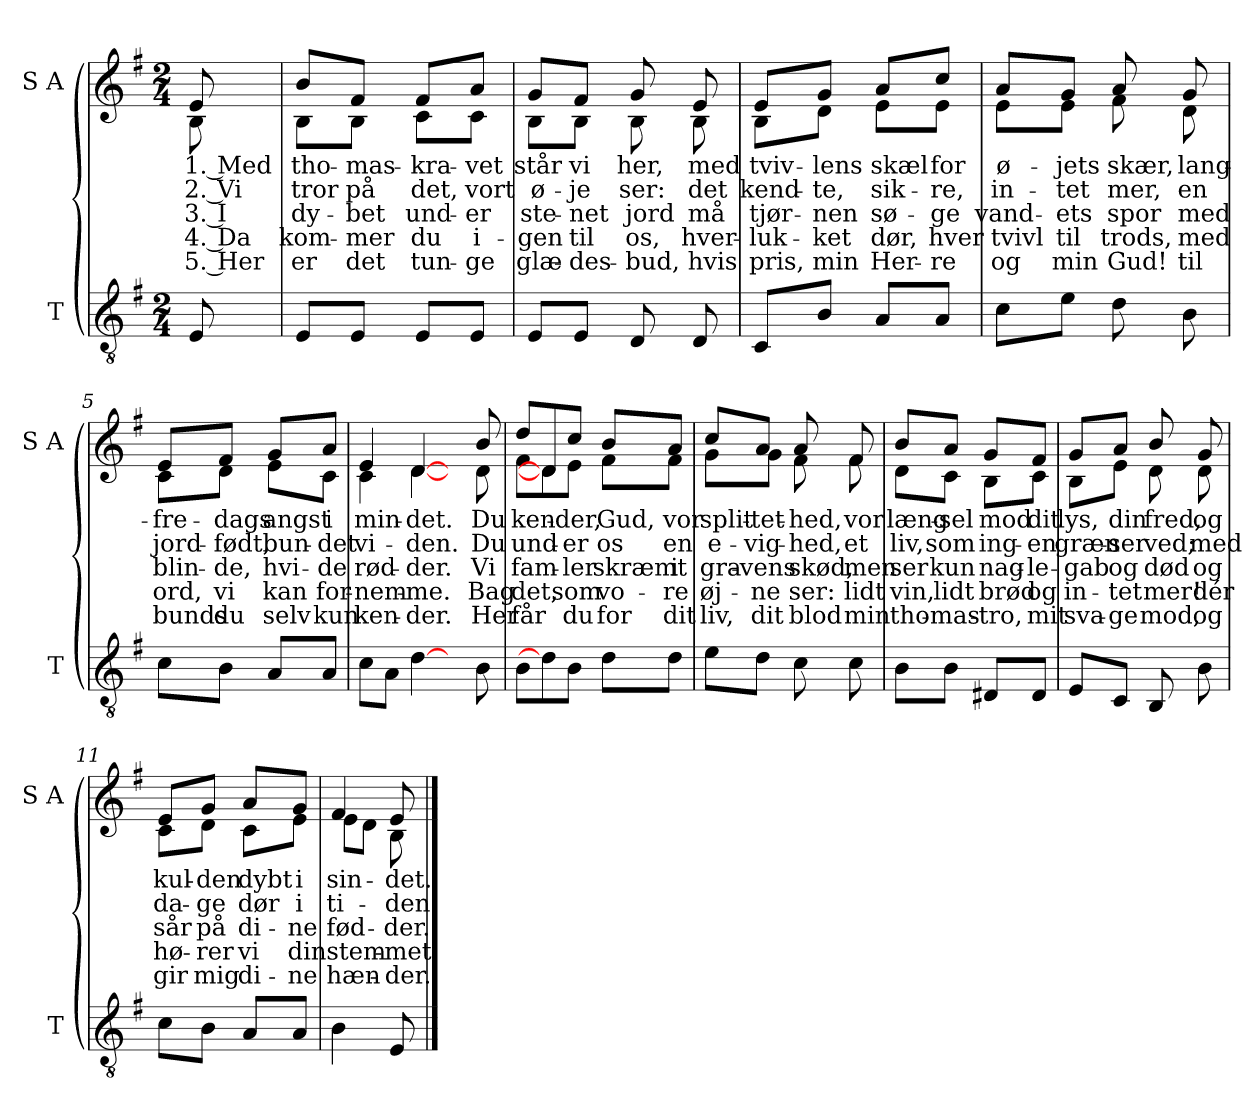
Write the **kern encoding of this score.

**kern	**kern	**text	**text	**text	**text	**text
*part2	*part1	*part1	*part1	*part1	*part1	*part1
*staff2	*staff1	*staff1	*staff1	*staff1	*staff1	*staff1
*I"T	*I"S A	*	*	*	*	*
*I'T	*I'S A	*	*	*	*	*
*clefGv2	*clefG2	*	*	*	*	*
*k[f#]	*k[f#]	*	*	*	*	*
*M2/4	*M2/4	*	*	*	*	*
*MM60	*MM60	*	*	*	*	*
=	=	=	=	=	=	=
!	!	!LO:LY:b	!LO:LY:b	!LO:LY:b	!LO:LY:b	!LO:LY:b
*	*^	*	*	*	*	*
8E/	8e/	8B\	1. Med	2. Vi	3. I	4. Da	5. Her
=1	=1	=1	=1	=1	=1	=1	=1
!	!	!	!LO:LY:b	!LO:LY:b	!LO:LY:b	!LO:LY:b	!LO:LY:b
8E/L	8b/L	8B\L	tho-	tror	dy-	kom-	er
!	!	!	!LO:LY:b	!LO:LY:b	!LO:LY:b	!LO:LY:b	!LO:LY:b
8E/J	8f#/J	8B\J	-mas-	på	-bet	-mer	det
!	!	!	!LO:LY:b	!LO:LY:b	!LO:LY:b	!LO:LY:b	!LO:LY:b
8E/L	8f#/L	8c\L	-kra-	det,	und-	du	tun-
!	!	!	!LO:LY:b	!LO:LY:b	!LO:LY:b	!LO:LY:b	!LO:LY:b
8E/J	8a/J	8c\J	-vet	vort	-er	i-	-ge
=2	=2	=2	=2	=2	=2	=2	=2
!	!	!	!LO:LY:b	!LO:LY:b	!LO:LY:b	!LO:LY:b	!LO:LY:b
8E/L	8g/L	8B\L	står	ø-	ste-	-gen	glæ-
!	!	!	!LO:LY:b	!LO:LY:b	!LO:LY:b	!LO:LY:b	!LO:LY:b
8E/J	8f#/J	8B\J	vi	-je	-net	til	-des-
!	!	!	!LO:LY:b	!LO:LY:b	!LO:LY:b	!LO:LY:b	!LO:LY:b
8D/	8g/	8B\	her,	ser:	jord	os,	-bud,
!	!	!	!LO:LY:b	!LO:LY:b	!LO:LY:b	!LO:LY:b	!LO:LY:b
8D/	8e/	8B\	med	det	må	hver-	hvis
=3	=3	=3	=3	=3	=3	=3	=3
!	!	!	!LO:LY:b	!LO:LY:b	!LO:LY:b	!LO:LY:b	!LO:LY:b
8C/L	8e/L	8B\L	tviv-	kend-	tjør-	-luk-	pris,
!	!	!	!LO:LY:b	!LO:LY:b	!LO:LY:b	!LO:LY:b	!LO:LY:b
8B/J	8g/J	8d\J	-lens	-te,	-nen	-ket	min
!	!	!	!LO:LY:b	!LO:LY:b	!LO:LY:b	!LO:LY:b	!LO:LY:b
8A/L	8a/L	8e\L	skæl	sik-	sø-	dør,	Her-
!	!	!	!LO:LY:b	!LO:LY:b	!LO:LY:b	!LO:LY:b	!LO:LY:b
8A/J	8cc/J	8e\J	for	-re,	-ge	hver	-re
=4	=4	=4	=4	=4	=4	=4	=4
!	!	!	!LO:LY:b	!LO:LY:b	!LO:LY:b	!LO:LY:b	!LO:LY:b
8c\L	8a/L	8e\L	ø-	in-	vand-	tvivl	og
!	!	!	!LO:LY:b	!LO:LY:b	!LO:LY:b	!LO:LY:b	!LO:LY:b
8e\J	8g/J	8e\J	-jets	-tet	-ets	til	min
!	!	!	!LO:LY:b	!LO:LY:b	!LO:LY:b	!LO:LY:b	!LO:LY:b
8d\	8a/	8f#\	skær,	mer,	spor	trods,	Gud!
!	!	!	!LO:LY:b	!LO:LY:b	!LO:LY:b	!LO:LY:b	!LO:LY:b
8B\	8g/	8d\	lang-	en	med	med	til
!!LO:LB:g=z	!!
=5	=5	=5	=5	=5	=5	=5	=5
!	!	!	!LO:LY:b	!LO:LY:b	!LO:LY:b	!LO:LY:b	!LO:LY:b
8c\L	8e/L	8c\L	-fre-	jord-	blin-	ord,	bunds
!	!	!	!LO:LY:b	!LO:LY:b	!LO:LY:b	!LO:LY:b	!LO:LY:b
8B\J	8f#/J	8d\J	-dags	-født,	-de,	vi	du
!	!	!	!LO:LY:b	!LO:LY:b	!LO:LY:b	!LO:LY:b	!LO:LY:b
8A/L	8g/L	8e\L	angst	bun-	hvi-	kan	selv
!	!	!	!LO:LY:b	!LO:LY:b	!LO:LY:b	!LO:LY:b	!LO:LY:b
8A/J	8a/J	8c\J	i	-det	-de	for-	kun
=6	=6	=6	=6	=6	=6	=6	=6
!	!	!	!LO:LY:b	!LO:LY:b	!LO:LY:b	!LO:LY:b	!LO:LY:b
8c\L	4e/	4c\	min-	vi-	rød-	-nem-	ken-
8A\J	.	.	.	.	.	.	.
!	!	!	!LO:LY:b	!LO:LY:b	!LO:LY:b	!LO:LY:b	!LO:LY:b
[4d\	[4d/	[4d\	-det.	-den.	-der.	-me.	-der.
8ryy	8ryy	8ryy	.	.	.	.	.
!	!	!	!LO:LY:b	!LO:LY:b	!LO:LY:b	!LO:LY:b	!LO:LY:b
8B\	8b/	8d\	Du	Du	Vi	Bag	Her
=7	=7	=7	=7	=7	=7	=7	=7
!	!	!	!LO:LY:b	!LO:LY:b	!LO:LY:b	!LO:LY:b	!LO:LY:b
8B\L	8dd/L	8f#\L	ken-	und-	fam-	det,	får
8d\]	8d/]	8d\]	.	.	.	.	.
!	!	!	!LO:LY:b	!LO:LY:b	!LO:LY:b	!LO:LY:b	!LO:LY:b
8B\J	8cc/J	8e\J	-der,	-er	-ler	som	du
!	!	!	!LO:LY:b	!LO:LY:b	!LO:LY:b	!LO:LY:b	!LO:LY:b
8d\L	8b/L	8f#\L	Gud,	os	skræmt	vo-	for
!	!	!	!LO:LY:b	!LO:LY:b	!LO:LY:b	!LO:LY:b	!LO:LY:b
8d\J	8a/J	8f#\J	vor	en	i	-re	dit
=8	=8	=8	=8	=8	=8	=8	=8
!	!	!	!LO:LY:b	!LO:LY:b	!LO:LY:b	!LO:LY:b	!LO:LY:b
8e\L	8cc/L	8g\L	split-	e-	gra-	øj-	liv,
!	!	!	!LO:LY:b	!LO:LY:b	!LO:LY:b	!LO:LY:b	!LO:LY:b
8d\J	8a/J	8g\J	-tet-	-vig-	-vens	-ne	dit
!	!	!	!LO:LY:b	!LO:LY:b	!LO:LY:b	!LO:LY:b	!LO:LY:b
8c\	8a/	8f#\	-hed,	-hed,	skød,	ser:	blod
!	!	!	!LO:LY:b	!LO:LY:b	!LO:LY:b	!LO:LY:b	!LO:LY:b
8c\	8f#/	8f#\	vor	et	men	lidt	min
=9	=9	=9	=9	=9	=9	=9	=9
!	!	!	!LO:LY:b	!LO:LY:b	!LO:LY:b	!LO:LY:b	!LO:LY:b
8B\L	8b/L	8d\L	læng-	liv,	ser	vin,	tho-
!	!	!	!LO:LY:b	!LO:LY:b	!LO:LY:b	!LO:LY:b	!LO:LY:b
8B\J	8a/J	8c\J	-sel	som	kun	lidt	-mas-
!	!	!	!LO:LY:b	!LO:LY:b	!LO:LY:b	!LO:LY:b	!LO:LY:b
8D#X/L	8g/L	8B\L	mod	ing-	nag-	brød	-tro,
!	!	!	!LO:LY:b	!LO:LY:b	!LO:LY:b	!LO:LY:b	!LO:LY:b
8D#/J	8f#/J	8c\J	dit	-en	-le-	og	mit
!!LO:LB:g=z	!!
=10	=10	=10	=10	=10	=10	=10	=10
!	!	!	!LO:LY:b	!LO:LY:b	!LO:LY:b	!LO:LY:b	!LO:LY:b
8E/L	8g/L	8B\L	lys,	græn-	-gab	in-	sva-
!	!	!	!LO:LY:b	!LO:LY:b	!LO:LY:b	!LO:LY:b	!LO:LY:b
8C/J	8a/J	8e\J	din	-ser	og	-tet	-ge
!	!	!	!LO:LY:b	!LO:LY:b	!LO:LY:b	!LO:LY:b	!LO:LY:b
8BB/	8b/	8d\	fred,	ved;	død	mer!	mod,
!	!	!	!LO:LY:b	!LO:LY:b	!LO:LY:b	!LO:LY:b	!LO:LY:b
8B\	8g/	8d\	og	med	og	dér	og
=11	=11	=11	=11	=11	=11	=11	=11
!	!	!	!LO:LY:b	!LO:LY:b	!LO:LY:b	!LO:LY:b	!LO:LY:b
8c\L	8e/L	8c\L	kul-	da-	sår	hø-	gir
!	!	!	!LO:LY:b	!LO:LY:b	!LO:LY:b	!LO:LY:b	!LO:LY:b
8B\J	8g/J	8d\J	-den	-ge	på	-rer	mig
!	!	!	!LO:LY:b	!LO:LY:b	!LO:LY:b	!LO:LY:b	!LO:LY:b
8A/L	8a/L	8c\L	dybt	dør	di-	vi	di-
!	!	!	!LO:LY:b	!LO:LY:b	!LO:LY:b	!LO:LY:b	!LO:LY:b
8A/J	8g/J	8e\J	i	i	-ne	din	-ne
=12	=12	=12	=12	=12	=12	=12	=12
!	!	!	!LO:LY:b	!LO:LY:b	!LO:LY:b	!LO:LY:b	!LO:LY:b
4B\	4f#/	8e\L	sin-	ti-	fød-	stem-	hæn-
.	.	8d\J	.	.	.	.	.
!	!	!	!LO:LY:b	!LO:LY:b	!LO:LY:b	!LO:LY:b	!LO:LY:b
8E/	8e/	8B\	-det.	-den	-der.	-met.	-der.
*	*v	*v	*	*	*	*	*
==	==	==	==	==	==	==
*-	*-	*-	*-	*-	*-	*-
